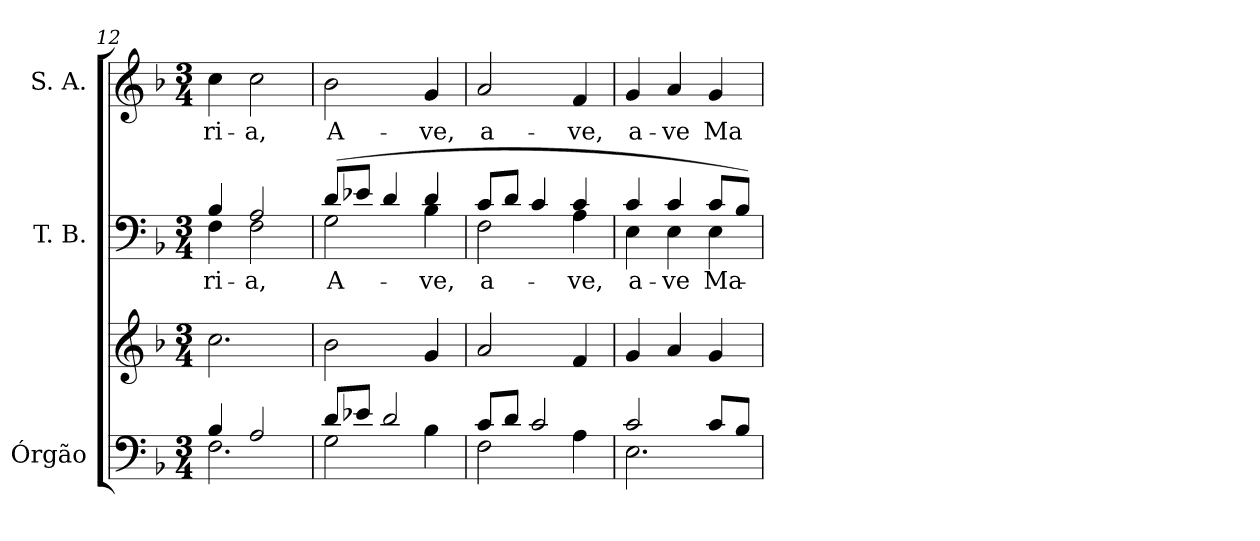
**kern	**kern	**kern	**text	**kern	**text
*part3	*part3	*part2	*part2	*part1	*part1
*staff4	*staff3	*staff2	*staff2	*staff1	*staff1
*I"Órgão	*	*I"T. B.	*	*I"S. A.	*
*I'Órg.	*	*	*	*	*
*clefF4	*clefG2	*clefF4	*	*clefG2	*
*k[b-]	*k[b-]	*k[b-]	*	*k[b-]	*
*F:	*F:	*F:	*	*F:	*
*M3/4	*M3/4	*M3/4	*	*M3/4	*
=12	=12	=12	=12	=12	=12
*^	*	*	*	*	*
!	!	!	!	!LO:LY:b:color=#000000	!	!
*	*	*	*^	*	*	*
!	!	!	!	!	!	!	!LO:LY:b:color=#000000
4B-i/	2.Fi\	2.cci\	4B-i/	4Fi\	-ri-	4cci\	-ri-
!	!	!	!	!	!LO:LY:b:color=#000000	!	!
!	!	!	!	!	!	!	!LO:LY:b:color=#000000
2Ai/	.	.	2Ai/	2Fi\	-a,	2cci\	-a,
!!LO:PB:g=z
=13	=13	=13	=13	=13	=13	=13	=13
!	!	!	!	!	!LO:LY:b:color=#000000	!	!
!	!	!	!	!	!	!	!LO:LY:b:color=#000000
8di/L	2Gi\	2b-i\	(8di/L	2Gi\	A-	2b-i\	A-
8e-Xi/J	.	.	8e-Xi/J	.	.	.	.
2di/	.	.	4di/	.	.	.	.
!	!	!	!	!	!LO:LY:b:color=#000000	!	!
!	!	!	!	!	!	!	!LO:LY:b:color=#000000
.	4B-i\	4gi/	4di/	4B-i\	-ve,	4gi/	-ve,
=14	=14	=14	=14	=14	=14	=14	=14
!	!	!	!	!	!LO:LY:b:color=#000000	!	!
!	!	!	!	!	!	!	!LO:LY:b:color=#000000
8ci/L	2Fi\	2ai/	8ci/L	2Fi\	a-	2ai/	a-
8di/J	.	.	8di/J	.	.	.	.
2ci/	.	.	4ci/	.	.	.	.
!	!	!	!	!	!LO:LY:b:color=#000000	!	!
!	!	!	!	!	!	!	!LO:LY:b:color=#000000
.	4Ai\	4fi/	4ci/	4Ai\	-ve,	4fi/	-ve,
=15	=15	=15	=15	=15	=15	=15	=15
!	!	!	!	!	!LO:LY:b:color=#000000	!	!
!	!	!	!	!	!	!	!LO:LY:b:color=#000000
2ci/	2.Ei\	4gi/	4ci/	4Ei\	a-	4gi/	a-
!	!	!	!	!	!LO:LY:b:color=#000000	!	!
!	!	!	!	!	!	!	!LO:LY:b:color=#000000
.	.	4ai/	4ci/	4Ei\	-ve	4ai/	-ve
!	!	!	!	!	!LO:LY:b:color=#000000	!	!
!	!	!	!	!	!	!	!LO:LY:b:color=#000000
8ci/L	.	4gi/	8ci/L	4Ei\	Ma-	4gi/	Ma-
8B-i/J	.	.	8B-i/J)	.	.	.	.
*v	*v	*	*v	*v	*	*	*
=	=	=	=	=	=
*-	*-	*-	*-	*-	*-
